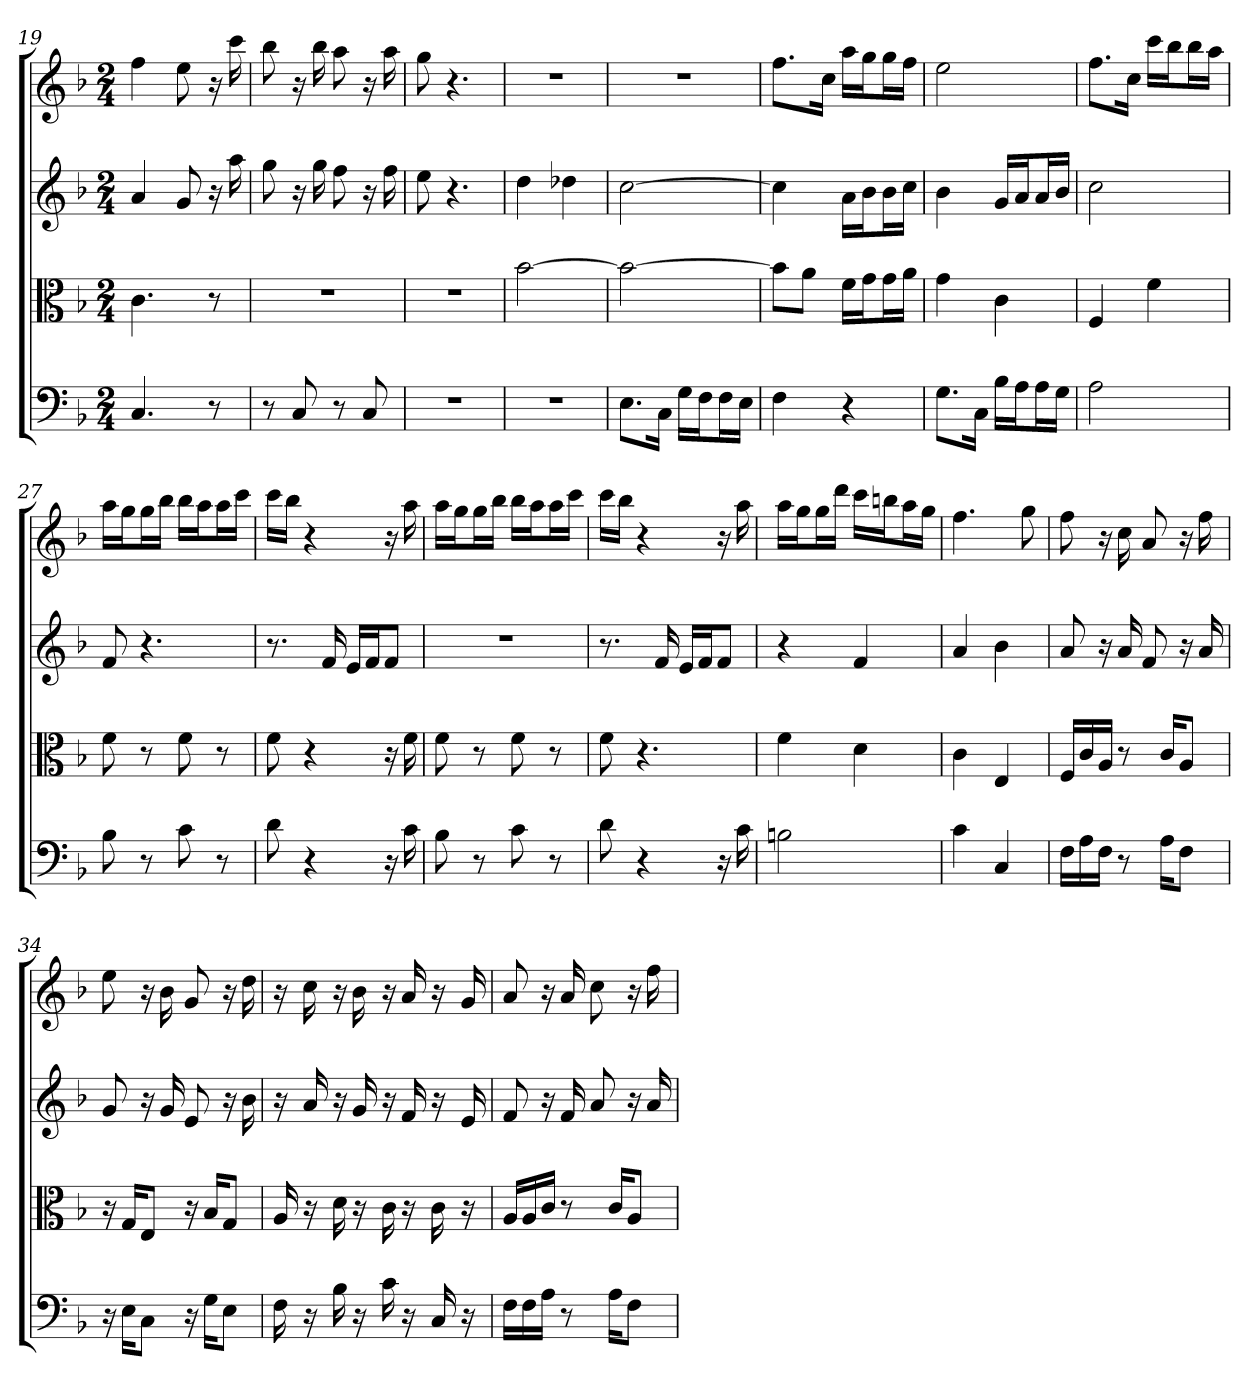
**kern	**kern	**kern	**kern
*part4	*part3	*part2	*part1
*staff4	*staff3	*staff2	*staff1
*clefF4	*clefC3	*	*
*k[b-]	*k[b-]	*k[b-]	*k[b-]
*d:	*d:	*d:	*d:
*M2/4	*M2/4	*M2/4	*M2/4
=19	=19	=19	=19
4.C	4.c	4a	4ff
.	.	8g	8ee
8r	8r	16r	16r
.	.	16aa	16ccc
=20	=20	=20	=20
8r	2r	8gg	8bb-
8C	.	16r	16r
.	.	16gg	16bb-
8r	.	8ff	8aa
8C	.	16r	16r
.	.	16ff	16aa
=21	=21	=21	=21
2r	2r	8ee	8gg
.	.	4.r	4.r
=22	=22	=22	=22
2r	[2b-	4dd	2r
.	.	4dd-X	.
=23	=23	=23	=23
8.E\L	2b-_	[2cc	2r
16C\Jk	.	.	.
16G\LL	.	.	.
16F\J	.	.	.
16F\L	.	.	.
16E\JJ	.	.	.
=24	=24	=24	=24
4F	8b-\L]	4cc]	8.ffL
.	8a\J	.	.
.	.	.	16ccJk
4r	16f\LL	16aLL	16aaLL
.	16g\J	16b-J	16ggJ
.	16g\L	16b-L	16ggL
.	16a\JJ	16ccJJ	16ffJJ
=25	=25	=25	=25
8.G\L	4g	4b-	2ee
16C\Jk	.	.	.
16B-\LL	4c	16gLL	.
16A\J	.	16aJ	.
16A\L	.	16aL	.
16G\JJ	.	16b-JJ	.
=26	=26	=26	=26
2A	4F	2cc	8.ffL
.	.	.	16ccJk
.	4f	.	16cccLL
.	.	.	16bb-J
.	.	.	16bb-L
.	.	.	16aaJJ
=27	=27	=27	=27
8B-	8f	8f	16aaLL
.	.	.	16ggJ
8r	8r	4.r	16ggL
.	.	.	16bb-JJ
8c	8f	.	16bb-LL
.	.	.	16aaJ
8r	8r	.	16aaL
.	.	.	16cccJJ
=28	=28	=28	=28
8d	8f	8.r	16cccLL
.	.	.	16bb-JJ
4r	4r	.	4r
.	.	16f	.
.	.	16eLL	.
.	.	16fJ	.
16r	16r	8fJ	16r
16c	16f	.	16aa
=29	=29	=29	=29
8B-	8f	2r	16aaLL
.	.	.	16ggJ
8r	8r	.	16ggL
.	.	.	16bb-JJ
8c	8f	.	16bb-LL
.	.	.	16aaJ
8r	8r	.	16aaL
.	.	.	16cccJJ
=30	=30	=30	=30
8d	8f	8.r	16cccLL
.	.	.	16bb-JJ
4r	4.r	.	4r
.	.	16f	.
.	.	16eLL	.
.	.	16fJ	.
16r	.	8fJ	16r
16c	.	.	16aa
=31	=31	=31	=31
2Bn	4f	4r	16aaLL
.	.	.	16ggJ
.	.	.	16ggL
.	.	.	16dddJJ
.	4d	4f	16cccLL
.	.	.	16bbnJ
.	.	.	16aaL
.	.	.	16ggJJ
=32	=32	=32	=32
4c	4c	4a	4.ff
4C	4E	4b-	.
.	.	.	8gg
=33	=33	=33	=33
16F\LL	16F/LL	8a	8ff
16A\	16c/	.	.
16F\JJ	16A/JJ	16r	16r
8r	8r	16a	16cc
.	.	8f	8a
16A\KL	16c/KL	.	.
8F\J	8A/J	16r	16r
.	.	16a	16ff
=34	=34	=34	=34
16r	16r	8g	8ee
16E\KL	16G/KL	.	.
8C\J	8E/J	16r	16r
.	.	16g	16b-
16r	16r	8e	8g
16G\KL	16B-/KL	.	.
8E\J	8G/J	16r	16r
.	.	16b-	16dd
=35	=35	=35	=35
16F	16A	16r	16r
16r	16r	16a	16cc
16B-	16d	16r	16r
16r	16r	16g	16b-
16c	16c	16r	16r
16r	16r	16f	16a
16C	16c	16r	16r
16r	16r	16e	16g
=36	=36	=36	=36
16F\LL	16A/LL	8f	8a
16F\	16A/	.	.
16A\JJ	16c/JJ	16r	16r
8r	8r	16f	16a
.	.	8a	8cc
16A\KL	16c/KL	.	.
8F\J	8A/J	16r	16r
.	.	16a	16ff
=	=	=	=
*-	*-	*-	*-
